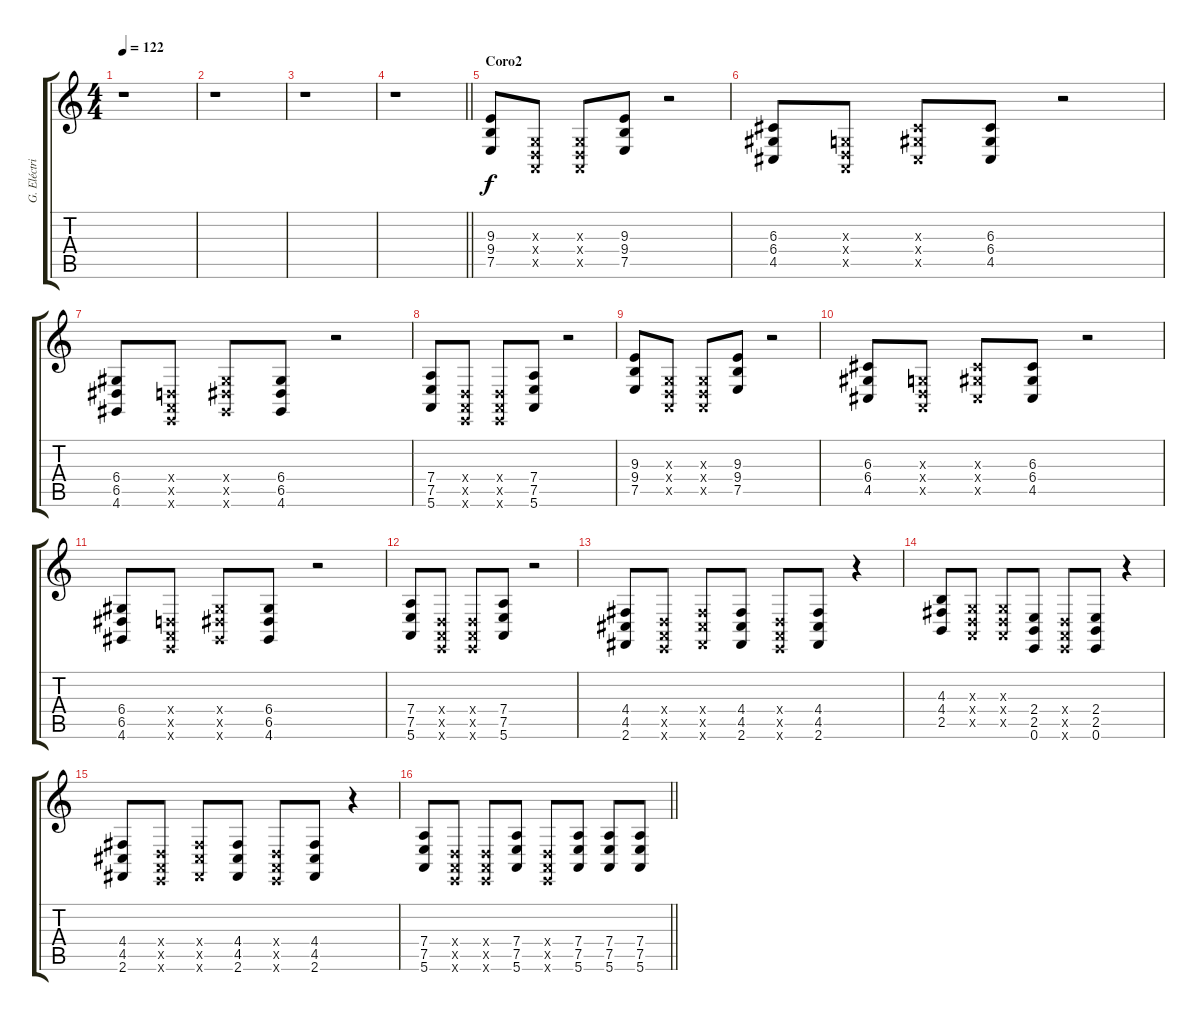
\track ("G. Eléctrica" "G. Eléctri") {instrument pad8sweep}
\staff {score tabs}
\tuning (E4 B3 G3 D3 A2 E2) {hide}
\ts (4 4)
\tempo 122
\clef g2
\ks c
r.1{dy ff} |
r.1 |
r.1 |
\barLineRight lightlight
r.1 |
\section ("" "Coro2")
(9.3 9.4 7.5).8{dy f volume 5 instrument overdrivenguitar} (0.3{x} 0.4{x} 0.5{x}).8 (0.3{x} 0.4{x} 0.5{x}).8 (9.3 9.4 7.5).8 r.2 |
(6.3 6.4 4.5).8 (0.3{x} 0.4{x} 0.5{x}).8 (6.3{x} 6.4{x} 4.5{x}).8 (6.3 6.4 4.5).8 r.2 |
(6.4 6.5 4.6).8 (0.4{x} 0.5{x} 0.6{x}).8 (6.4{x} 6.5{x} 4.6{x}).8 (6.4 6.5 4.6).8 r.2 |
(7.4 7.5 5.6).8 (0.4{x} 0.5{x} 0.6{x}).8 (0.4{x} 0.5{x} 0.6{x}).8 (7.4 7.5 5.6).8 r.2 |
(9.3 9.4 7.5).8 (0.3{x} 0.4{x} 0.5{x}).8 (0.3{x} 0.4{x} 0.5{x}).8 (9.3 9.4 7.5).8 r.2 |
(6.3 6.4 4.5).8 (0.3{x} 0.4{x} 0.5{x}).8 (6.3{x} 6.4{x} 4.5{x}).8 (6.3 6.4 4.5).8 r.2 |
(6.4 6.5 4.6).8 (0.4{x} 0.5{x} 0.6{x}).8 (6.4{x} 6.5{x} 4.6{x}).8 (6.4 6.5 4.6).8 r.2 |
(7.4 7.5 5.6).8 (0.4{x} 0.5{x} 0.6{x}).8 (0.4{x} 0.5{x} 0.6{x}).8 (7.4 7.5 5.6).8 r.2 |
(4.4 4.5 2.6).8 (0.4{x} 0.5{x} 0.6{x}).8 (4.4{x} 4.5{x} 2.6{x}).8 (4.4 4.5 2.6).8 (0.4{x} 0.5{x} 0.6{x}).8 (4.4 4.5 2.6).8 r.4 |
(4.3 4.4 2.5).8 (0.3{x} 0.4{x} 0.5{x}).8 (0.3{x} 0.4{x} 0.5{x}).8 (2.4 2.5 0.6).8 (0.4{x} 0.5{x} 0.6{x}).8 (2.4 2.5 0.6).8 r.4 |
(4.4 4.5 2.6).8 (0.4{x} 0.5{x} 0.6{x}).8 (4.4{x} 4.5{x} 2.6{x}).8 (4.4 4.5 2.6).8 (0.4{x} 0.5{x} 0.6{x}).8 (4.4 4.5 2.6).8 r.4 |
\barLineRight lightlight
(7.4 7.5 5.6).8 (0.4{x} 0.5{x} 0.6{x}).8 (0.4{x} 0.5{x} 0.6{x}).8 (7.4 7.5 5.6).8 (0.4{x} 0.5{x} 0.6{x}).8 (7.4 7.5 5.6).8 (7.4 7.5 5.6).8 (7.4 7.5 5.6).8
